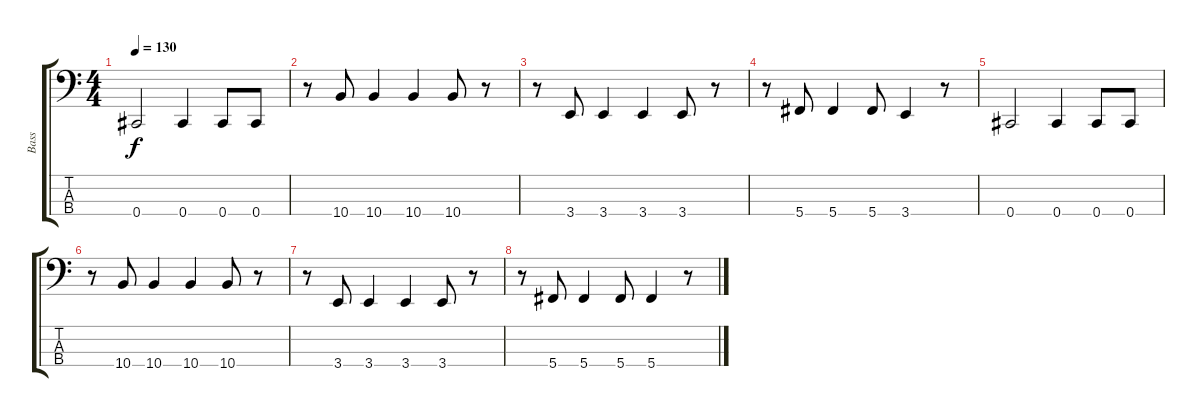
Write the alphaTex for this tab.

\track ("Bass" "Bass") {instrument fretlessbass}
\staff {score tabs}
\tuning (Gb2 Db2 Ab1 Db1) {hide}
\ts (4 4)
\tempo 130
\clef f4
\ks c
0.4.2{dy f} 0.4.4 0.4.8 0.4.8 |
r.8 10.4.8 10.4.4 10.4.4 10.4.8 r.8 |
r.8 3.4.8 3.4.4 3.4.4 3.4.8 r.8 |
r.8 5.4.8 5.4.4 5.4.8 3.4.4 r.8 |
0.4.2 0.4.4 0.4.8 0.4.8 |
r.8 10.4.8 10.4.4 10.4.4 10.4.8 r.8 |
r.8 3.4.8 3.4.4 3.4.4 3.4.8 r.8 |
r.8 5.4.8 5.4.4 5.4.8 5.4.4 r.8
